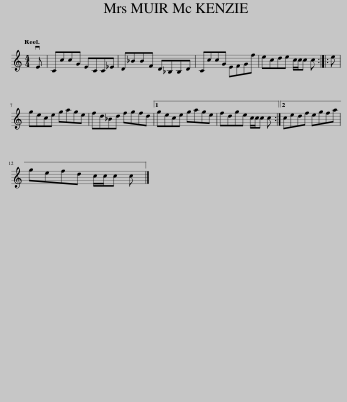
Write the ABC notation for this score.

X:1
L:1/8
Q:1/4=120
M:4/4
I:linebreak $
K:C
V:1 treble
V:1
 vE | CccG ECC_E | D_BBF D_B,B,D | CccG EFGf | ecde c/c/c c :: %5
 e |$ gece gage | fd_Bd fgfd |1 gece gage | fdge c/c/c c :|2 %10
 cedf egfa |$ gefd c/c/c c |] %12
